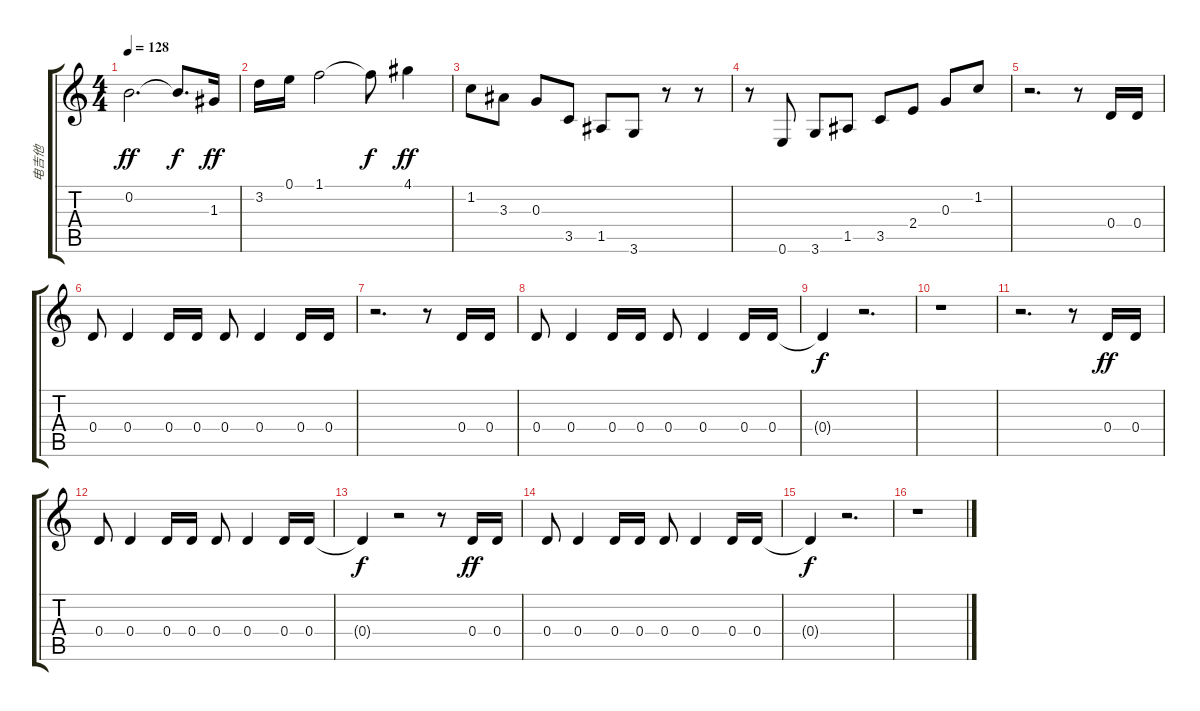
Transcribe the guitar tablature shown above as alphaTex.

\track ("电吉他" "电吉他") {instrument overdrivenguitar}
\staff {score tabs}
\tuning (E4 B3 G3 D3 A2 E2) {hide}
\ts (4 4)
\tempo 128
\clef g2
\ks c
0.2.2{d dy ff} 0.2{t}.8{d dy f} 1.3.16{dy ff} |
3.2.16 0.1.16 1.1.2 1.1{t}.8{dy f} 4.1.4{dy ff} |
1.2.8{instrument overdrivenguitar} 3.3.8 0.3.8 3.5.8 1.5.8 3.6.8 r.8 r.8 |
r.8 0.6.8 3.6.8 1.5.8 3.5.8 2.4.8 0.3.8 1.2.8 |
r.2{d} r.8 0.4.16{instrument timpani} 0.4.16 |
0.4.8 0.4.4 0.4.16 0.4.16 0.4.8 0.4.4 0.4.16 0.4.16 |
r.2{d} r.8 0.4.16 0.4.16 |
0.4.8 0.4.4 0.4.16 0.4.16 0.4.8 0.4.4 0.4.16 0.4.16 |
0.4{t}.4{dy f} r.2{d} |
r.1 |
r.2{d} r.8 0.4.16{dy ff} 0.4.16 |
0.4.8 0.4.4 0.4.16 0.4.16 0.4.8 0.4.4 0.4.16 0.4.16 |
0.4{t}.4{dy f} r.2 r.8 0.4.16{dy ff} 0.4.16 |
0.4.8 0.4.4 0.4.16 0.4.16 0.4.8 0.4.4 0.4.16 0.4.16 |
0.4{t}.4{dy f} r.2{d} |
r.1
